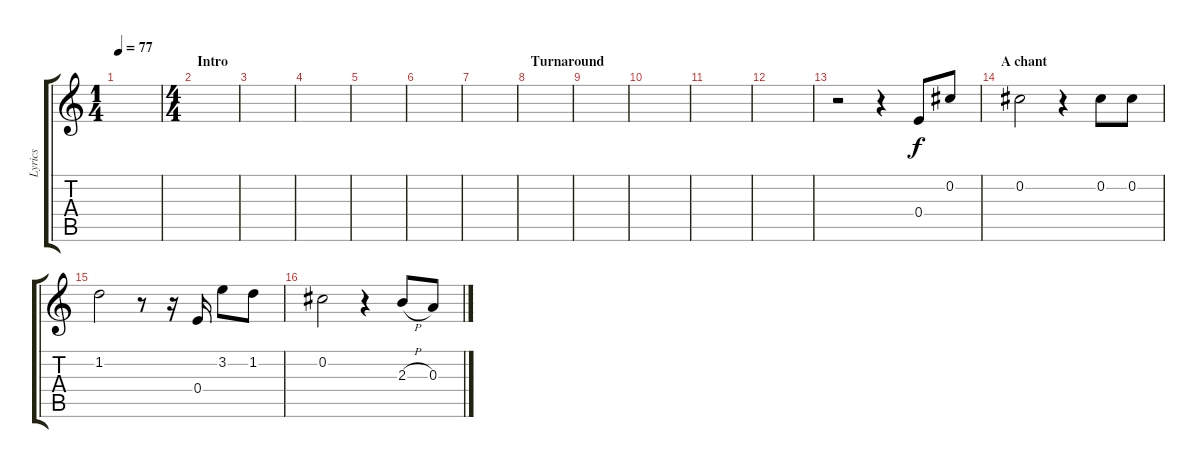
\track ("Lyrics" "Lyrics") {instrument slapbass1}
\staff {score tabs}
\tuning (Gb4 Db4 A3 E3 B2 Gb2) {hide}
\ts (1 4)
\tempo 77
\clef g2
\ks c
|
\ts (4 4)
\section ("" "Intro")
|
|
|
|
|
|
\section ("" "Turnaround")
|
|
|
|
|
r.2 r.4 0.4.8 0.2.8 |
\section ("" "A chant")
0.2.2 r.4 0.2.8 0.2.8 |
1.2.2 r.8 r.16 0.4.16 3.2.8 1.2.8 |
0.2.2 r.4 2.3{h}.8 0.3.8
